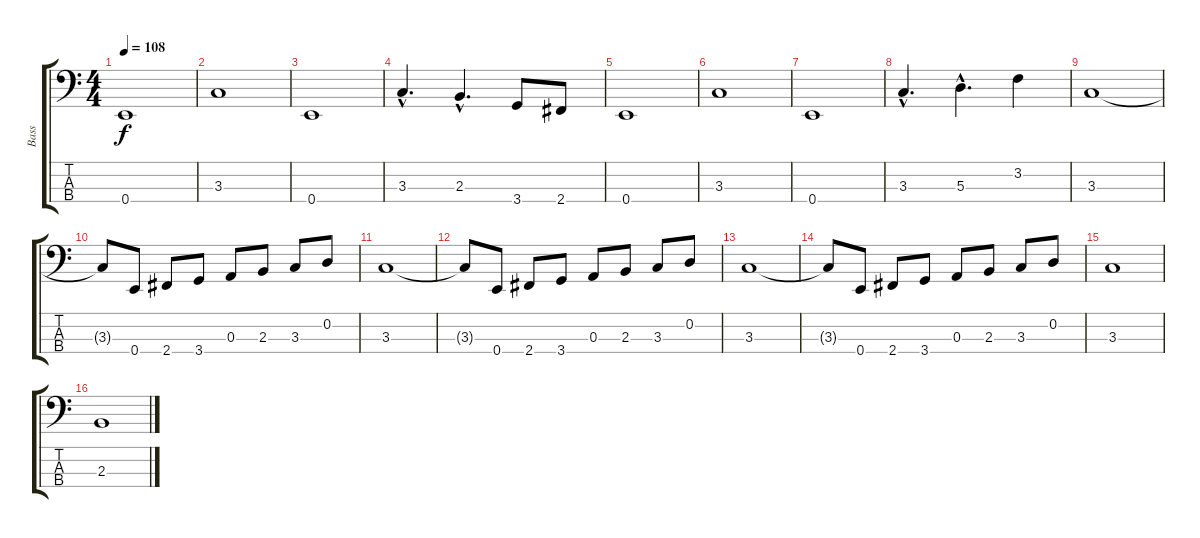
\track ("Bass" "Bass") {instrument electricbassfinger}
\staff {score tabs}
\tuning (G2 D2 A1 E1) {hide}
\ts (4 4)
\tempo 108
\clef f4
\ks c
0.4.1{dy f instrument electricbassfinger} |
3.3.1 |
0.4.1 |
3.3{hac}.4{d} 2.3{hac}.4{d} 3.4.8 2.4.8 |
0.4.1 |
3.3.1 |
0.4.1 |
3.3{hac}.4{d} 5.3{hac}.4{d} 3.2.4 |
3.3.1 |
3.3{t}.8 0.4.8 2.4.8 3.4.8 0.3.8 2.3.8 3.3.8 0.2.8 |
3.3.1 |
3.3{t}.8 0.4.8 2.4.8 3.4.8 0.3.8 2.3.8 3.3.8 0.2.8 |
3.3.1 |
3.3{t}.8 0.4.8 2.4.8 3.4.8 0.3.8 2.3.8 3.3.8 0.2.8 |
3.3.1 |
2.3.1
